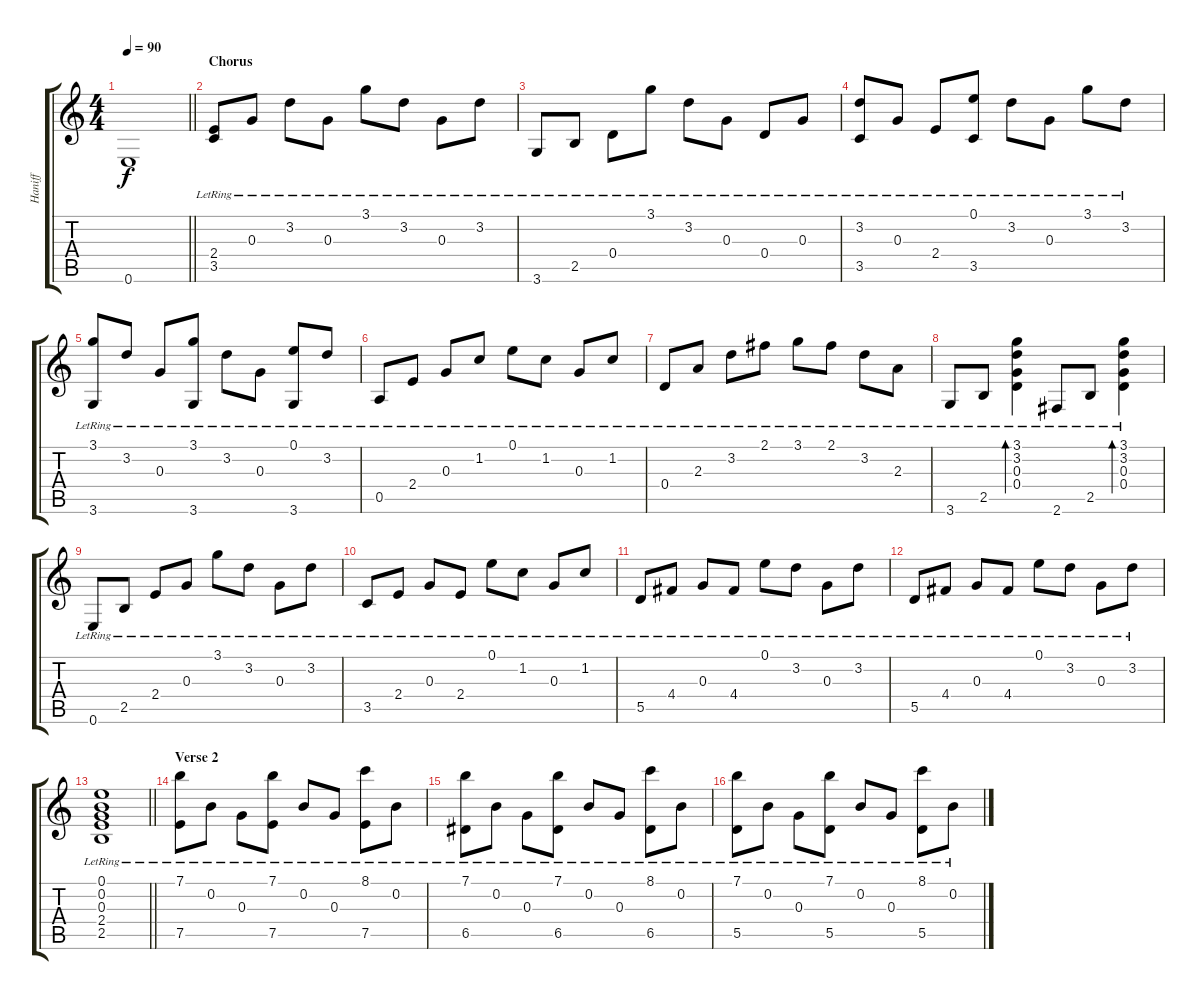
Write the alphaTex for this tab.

\track ("Haniff" "Haniff") {instrument electricguitarjazz}
\staff {score tabs}
\tuning (E4 B3 G3 D3 A2 E2) {hide}
\ts (4 4)
\tempo 90
\clef g2
\barLineRight lightlight
\ks c
0.6{t}.1{dy f} |
\section ("" "Chorus")
(2.4{lr} 3.5{lr}).8 0.3{lr}.8 3.2{lr}.8 0.3{lr}.8 3.1{lr}.8 3.2{lr}.8 0.3{lr}.8 3.2{lr}.8 |
3.6{lr}.8 2.5{lr}.8 0.4{lr}.8 3.1{lr}.8 3.2{lr}.8 0.3{lr}.8 0.4{lr}.8 0.3{lr}.8 |
(3.2{lr} 3.5{lr}).8 0.3{lr}.8 2.4{lr}.8 (0.1{lr} 3.5{lr}).8 3.2{lr}.8 0.3{lr}.8 3.1{lr}.8 3.2{lr}.8 |
(3.1{lr} 3.6{lr}).8 3.2{lr}.8 0.3{lr}.8 (3.1{lr} 3.6{lr}).8 3.2{lr}.8 0.3{lr}.8 (0.1{lr} 3.6{lr}).8 3.2{lr}.8 |
0.5{lr}.8 2.4{lr}.8 0.3{lr}.8 1.2{lr}.8 0.1{lr}.8 1.2{lr}.8 0.3{lr}.8 1.2{lr}.8 |
0.4{lr}.8 2.3{lr}.8 3.2{lr}.8 2.1{lr}.8 3.1{lr}.8 2.1{lr}.8 3.2{lr}.8 2.3{lr}.8 |
3.6{lr}.8 2.5{lr}.8 (3.1{lr} 3.2{lr} 0.3{lr} 0.4).4{bd 120} 2.6{lr}.8 2.5{lr}.8 (3.1{lr} 3.2{lr} 0.3{lr} 0.4).4{bd 120} |
0.6{lr}.8 2.5{lr}.8 2.4{lr}.8 0.3{lr}.8 3.1{lr}.8 3.2{lr}.8 0.3{lr}.8 3.2{lr}.8 |
3.5{lr}.8 2.4{lr}.8 0.3{lr}.8 2.4{lr}.8 0.1{lr}.8 1.2{lr}.8 0.3{lr}.8 1.2{lr}.8 |
5.5{lr}.8 4.4{lr}.8 0.3{lr}.8 4.4{lr}.8 0.1{lr}.8 3.2{lr}.8 0.3{lr}.8 3.2{lr}.8 |
5.5{lr}.8 4.4{lr}.8 0.3{lr}.8 4.4{lr}.8 0.1{lr}.8 3.2{lr}.8 0.3{lr}.8 3.2{lr}.8 |
\barLineRight lightlight
(0.1{lr} 0.2{lr} 0.3{lr} 2.4{lr} 2.5{lr}).1 |
\section ("" "Verse 2")
(7.1{lr} 7.5{lr}).8 0.2{lr}.8 0.3{lr}.8 (7.1{lr} 7.5{lr}).8 0.2{lr}.8 0.3{lr}.8 (8.1{lr} 7.5{lr}).8 0.2{lr}.8 |
(7.1{lr} 6.5{lr}).8 0.2{lr}.8 0.3{lr}.8 (7.1{lr} 6.5{lr}).8 0.2{lr}.8 0.3{lr}.8 (8.1{lr} 6.5{lr}).8 0.2{lr}.8 |
(7.1{lr} 5.5{lr}).8 0.2{lr}.8 0.3{lr}.8 (7.1{lr} 5.5{lr}).8 0.2{lr}.8 0.3{lr}.8 (8.1{lr} 5.5{lr}).8 0.2{lr}.8
